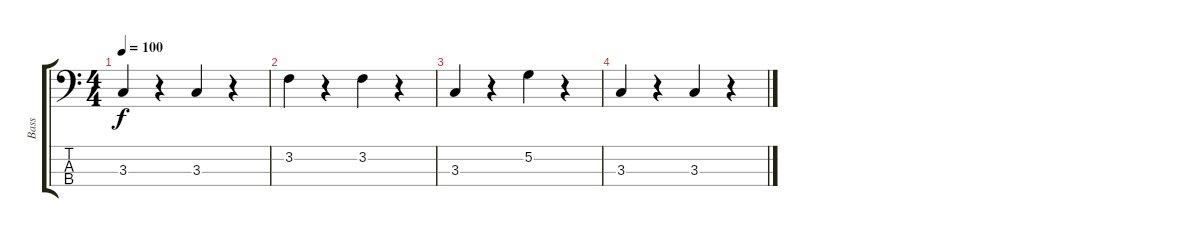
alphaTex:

\track ("Bass" "Bass") {instrument electricbassfinger}
\staff {score tabs}
\tuning (G2 D2 A1 E1) {hide}
\ts (4 4)
\tempo 100
\clef f4
\ks c
3.3.4{dy f} r.4 3.3.4 r.4 |
3.2.4 r.4 3.2.4 r.4 |
3.3.4 r.4 5.2.4 r.4 |
3.3.4 r.4 3.3.4 r.4
